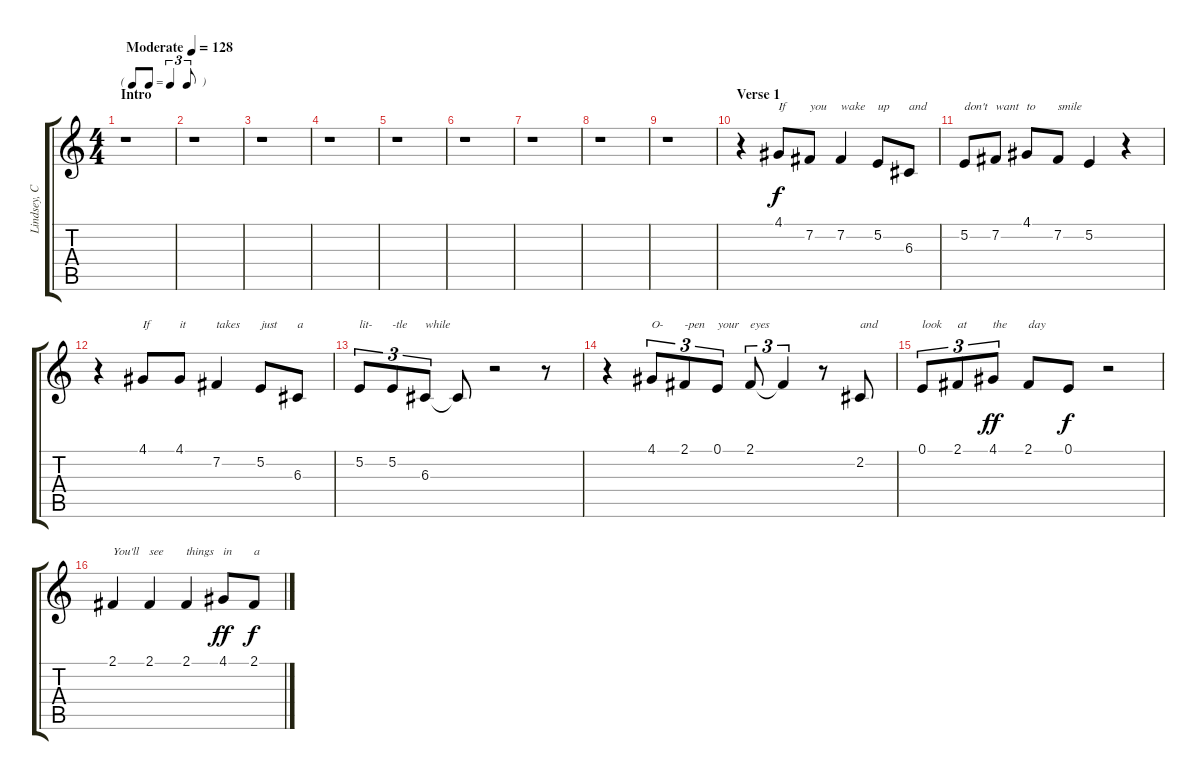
\track ("Lindsey, Christine & Stevie - Vocals" "Lindsey, C") {instrument lead6voice}
\staff {score tabs}
\tuning (E4 B3 G3 D3 A2 E2) {hide}
\ts (4 4)
\tf triplet8th
\section ("" "Intro")
\tempo (128 "Moderate")
\clef g2
\ks c
r.1{dy f instrument lead6voice} |
r.1 |
r.1 |
r.1 |
r.1 |
r.1 |
r.1 |
r.1 |
r.1 |
\section ("" "Verse 1")
r.4 4.1.8{txt "If"} 7.2.8{txt "you"} 7.2.4{txt "wake"} 5.2.8{txt "up"} 6.3.8{txt "and"} |
5.2.8{txt "don't"} 7.2.8{txt "want"} 4.1.8{txt "to"} 7.2.8{txt "smile"} 5.2.4 r.4 |
r.4 4.1.8{txt "If"} 4.1.8{txt "it"} 7.2.4{txt "takes"} 5.2.8{txt "just"} 6.3.8{txt "a"} |
5.2.8{tu (3 2) txt "lit-"} 5.2.8{tu (3 2) txt "-tle"} 6.3.8{tu (3 2) txt "while"} 6.3{t}.8 r.2 r.8 |
r.4 4.1.8{tu (3 2) txt "O-"} 2.1.8{tu (3 2) txt "-pen"} 0.1.8{tu (3 2) txt "your"} 2.1.8{tu (3 2) txt "eyes"} 2.1{t}.4{tu (3 2)} r.8 2.2.8{txt "and"} |
0.1.8{tu (3 2) txt "look"} 2.1.8{tu (3 2) txt "at"} 4.1.8{tu (3 2) txt "the" dy ff} 2.1.8{txt "day"} 0.1.8{dy f} r.2 |
2.1.4{txt "You'll"} 2.1.4{txt "see"} 2.1.4{txt "things"} 4.1.8{txt "in" dy ff} 2.1.8{txt "a" dy f}
